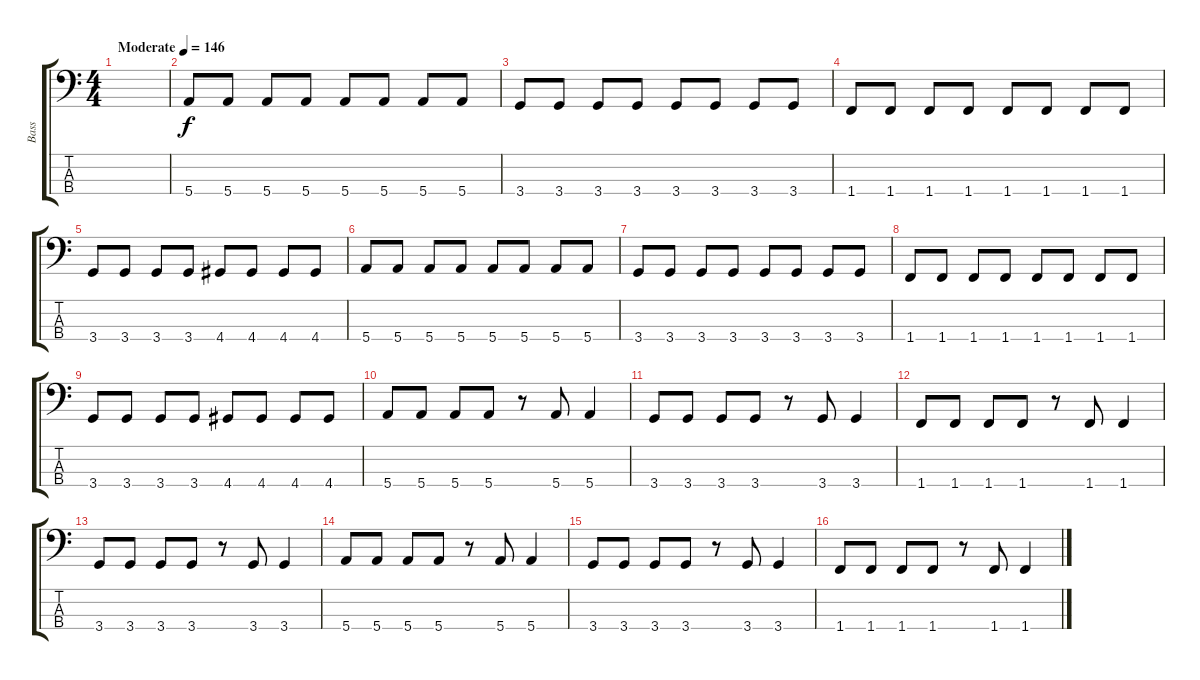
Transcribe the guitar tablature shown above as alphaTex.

\track ("Bass" "Bass") {instrument electricbassfinger}
\staff {score tabs}
\tuning (G2 D2 A1 E1) {hide}
\ts (4 4)
\tempo (146 "Moderate")
\clef f4
\ks c
|
5.4.8 5.4.8 5.4.8 5.4.8 5.4.8 5.4.8 5.4.8 5.4.8 |
3.4.8 3.4.8 3.4.8 3.4.8 3.4.8 3.4.8 3.4.8 3.4.8 |
1.4.8 1.4.8 1.4.8 1.4.8 1.4.8 1.4.8 1.4.8 1.4.8 |
3.4.8 3.4.8 3.4.8 3.4.8 4.4.8 4.4.8 4.4.8 4.4.8 |
5.4.8 5.4.8 5.4.8 5.4.8 5.4.8 5.4.8 5.4.8 5.4.8 |
3.4.8 3.4.8 3.4.8 3.4.8 3.4.8 3.4.8 3.4.8 3.4.8 |
1.4.8 1.4.8 1.4.8 1.4.8 1.4.8 1.4.8 1.4.8 1.4.8 |
3.4.8 3.4.8 3.4.8 3.4.8 4.4.8 4.4.8 4.4.8 4.4.8 |
5.4.8 5.4.8 5.4.8 5.4.8 r.8 5.4.8 5.4.4 |
3.4.8 3.4.8 3.4.8 3.4.8 r.8 3.4.8 3.4.4 |
1.4.8 1.4.8 1.4.8 1.4.8 r.8 1.4.8 1.4.4 |
3.4.8 3.4.8 3.4.8 3.4.8 r.8 3.4.8 3.4.4 |
5.4.8 5.4.8 5.4.8 5.4.8 r.8 5.4.8 5.4.4 |
3.4.8 3.4.8 3.4.8 3.4.8 r.8 3.4.8 3.4.4 |
1.4.8 1.4.8 1.4.8 1.4.8 r.8 1.4.8 1.4.4
